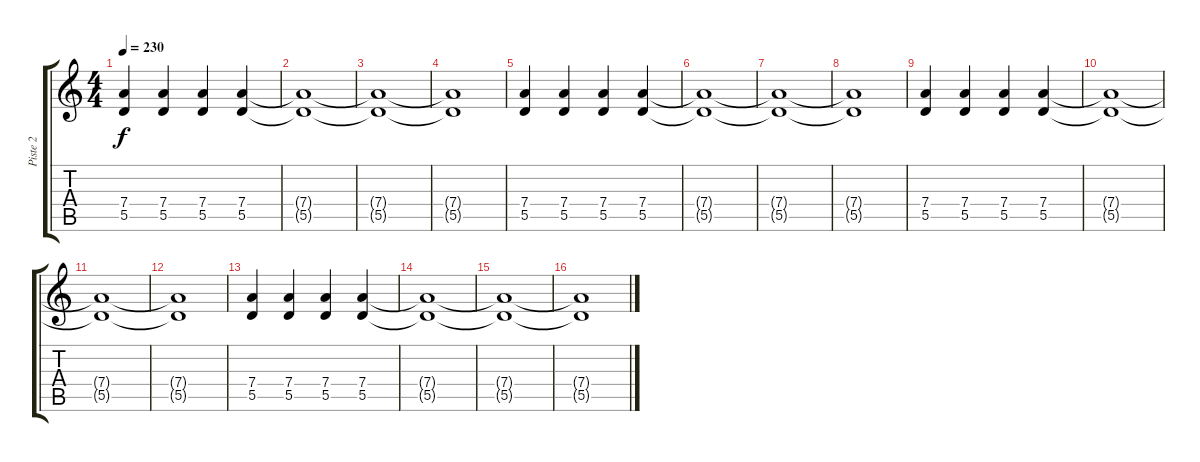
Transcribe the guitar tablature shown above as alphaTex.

\track ("Piste 2" "Piste 2") {instrument distortionguitar}
\staff {score tabs}
\tuning (E4 B3 G3 D3 A2 E2) {hide}
\ts (4 4)
\tempo 230
\clef g2
\ks c
(7.4 5.5).4{dy f instrument distortionguitar} (7.4 5.5).4 (7.4 5.5).4 (7.4 5.5).4 |
(7.4{t} 5.5{t}).1 |
(7.4{t} 5.5{t}).1 |
(7.4{t} 5.5{t}).1 |
(7.4 5.5).4 (7.4 5.5).4 (7.4 5.5).4 (7.4 5.5).4 |
(7.4{t} 5.5{t}).1 |
(7.4{t} 5.5{t}).1 |
(7.4{t} 5.5{t}).1 |
(7.4 5.5).4 (7.4 5.5).4 (7.4 5.5).4 (7.4 5.5).4 |
(7.4{t} 5.5{t}).1 |
(7.4{t} 5.5{t}).1 |
(7.4{t} 5.5{t}).1 |
(7.4 5.5).4 (7.4 5.5).4 (7.4 5.5).4 (7.4 5.5).4 |
(7.4{t} 5.5{t}).1 |
(7.4{t} 5.5{t}).1 |
(7.4{t} 5.5{t}).1
